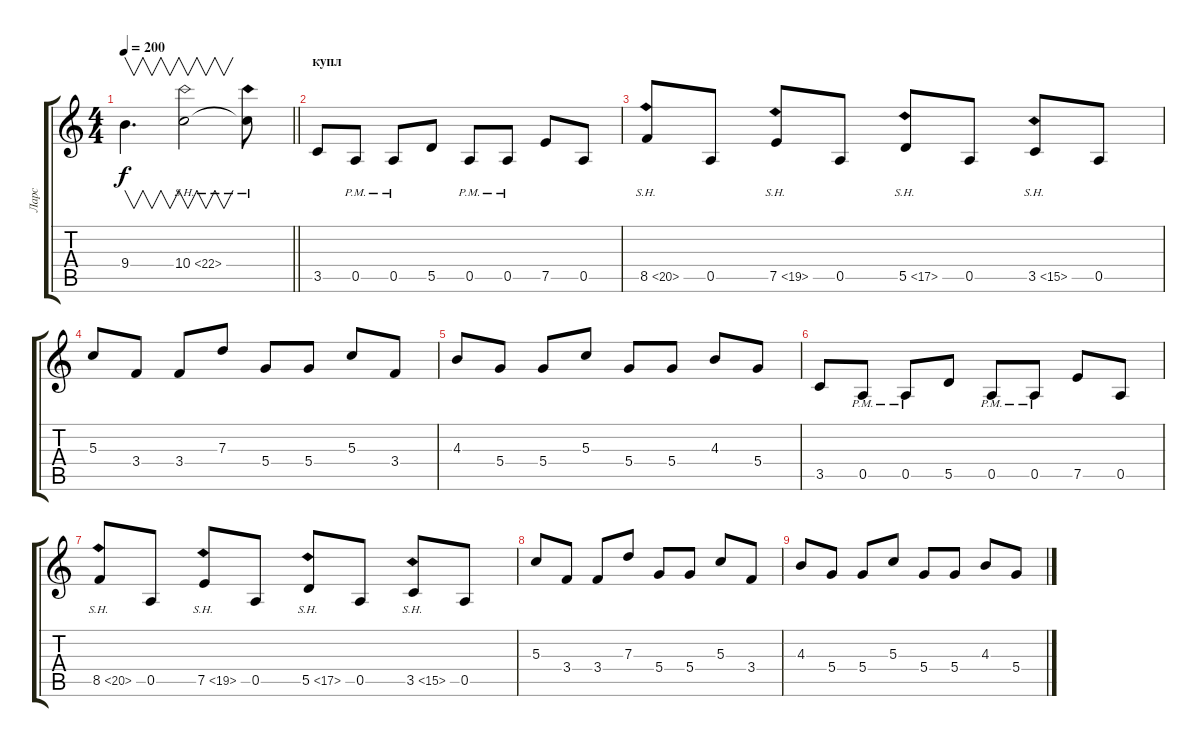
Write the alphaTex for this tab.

\track ("Ларс" "Ларс") {instrument distortionguitar}
\staff {score tabs}
\tuning (E4 B3 G3 D3 A2 E2) {hide}
\ts (4 4)
\tempo 200
\clef g2
\barLineRight lightlight
\ks c
9.4.4{v d dy f} 10.4{sh 12}.2{v} 10.4{sh 12 t}.8 |
\section ("" "купл ")
3.5.8 0.5{pm}.8 0.5{pm}.8 5.5.8 0.5{pm}.8 0.5{pm}.8 7.5.8 0.5.8 |
8.5{sh 12}.8 0.5.8 7.5{sh 12}.8 0.5.8 5.5{sh 12}.8 0.5.8 3.5{sh 12}.8 0.5.8 |
5.3.8 3.4.8 3.4.8 7.3.8 5.4.8 5.4.8 5.3.8 3.4.8 |
4.3.8 5.4.8 5.4.8 5.3.8 5.4.8 5.4.8 4.3.8 5.4.8 |
3.5.8 0.5{pm}.8 0.5{pm}.8 5.5.8 0.5{pm}.8 0.5{pm}.8 7.5.8 0.5.8 |
8.5{sh 12}.8 0.5.8 7.5{sh 12}.8 0.5.8 5.5{sh 12}.8 0.5.8 3.5{sh 12}.8 0.5.8 |
5.3.8 3.4.8 3.4.8 7.3.8 5.4.8 5.4.8 5.3.8 3.4.8 |
4.3.8 5.4.8 5.4.8 5.3.8 5.4.8 5.4.8 4.3.8 5.4.8
